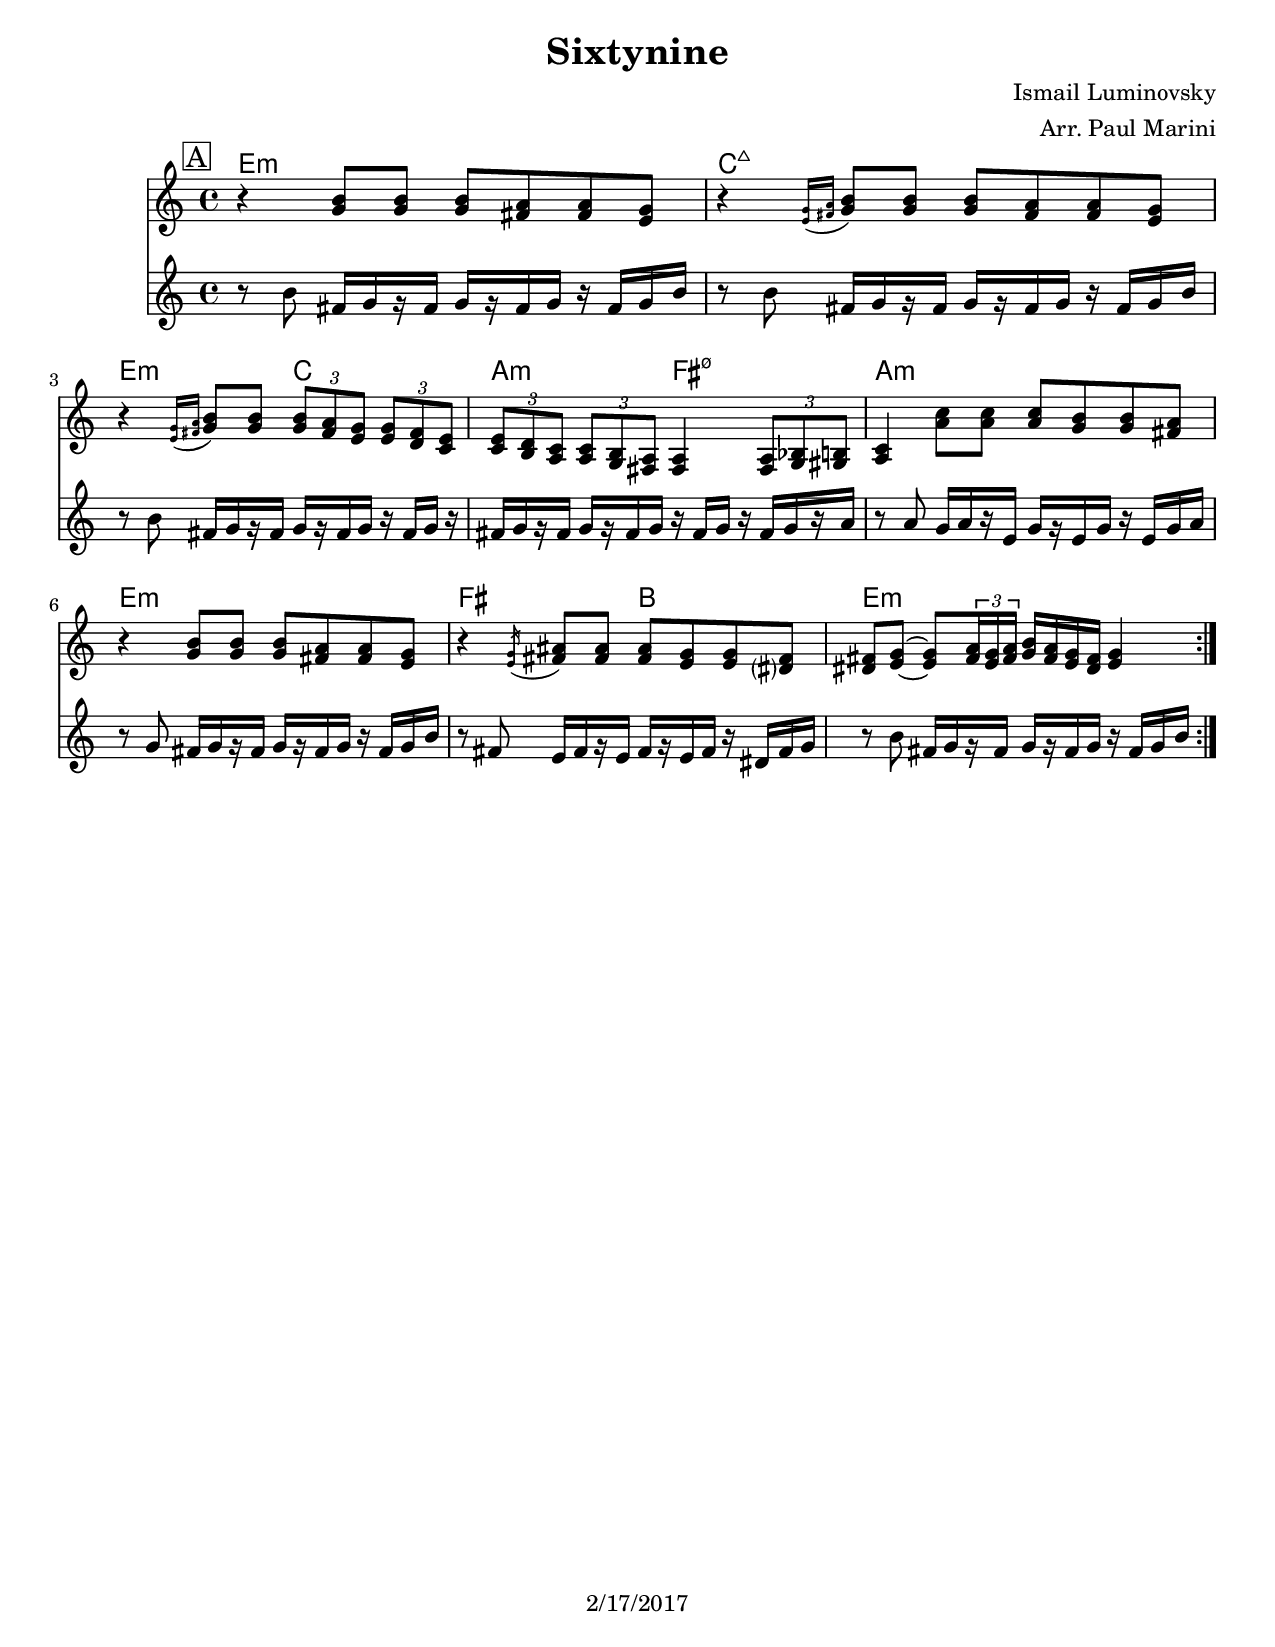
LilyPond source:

\version "2.16.2"

\header {
	title = "Sixtynine"
	composer = "Ismail Luminovsky"
	arranger = "Arr. Paul Marini"
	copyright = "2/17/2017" %date of latest edits
}
\paper {
  #(set-paper-size "letter")
  }


slash = {
	\override NoteHead #'style = #'slash
	\override Stem #'transparent = ##t
}

noslash = {
	\revert NoteHead #'style
	\revert Stem #'transparent
}

test = { \relative c' { \tempo 4 = 80 \set Score.markFormatter = #format-mark-box-letters
	\repeat volta 2 {
	}
}
}

	
melody = { \relative c'' { \set Score.markFormatter = #format-mark-box-letters 

	\mark \markup { \box "A" }
	\repeat volta 2 {
		r4 <g b>8 <g b> <g b> <fis a> <fis a> <e g> | r4 \acciaccatura { \tiny <e g>16 <fis a> } \normalsize <g b>8 <g b> <g b> <fis a> <fis a> <e g> |
		r4 \acciaccatura { \tiny <e g>16 <fis a> } \normalsize <g b>8 <g b> \times 2/3 { <g b>8 <fis a> <e g> } \times 2/3 { <e g> <d fis> <c e> } |
		\times 2/3 { <c e>8 <b d> <a c> } \times 2/3 { <a c> <g b> <fis a> } <fis a>4 \times 2/3 { <fis a>8 <g bes> <gis b> } |
		<a c>4 <a' c>8 <a c> <a c> <g b> <g b> <fis a> | r4 <g b>8 <g b> <g b> <fis a> <fis a> <e g> |
		r4 \acciaccatura {\tiny <e g>16 } \normalsize <fis ais>8 <fis ais> <fis ais> <e g> <e g> <dis? fis> |
		<dis fis>8 <e g>~ <e g> \times 2/3 {<fis a>16 <e g> <fis a>} <g b>16 <fis a> <e g> <dis fis> <e g>4 |
		}
}
}

riff = { \relative c'' { \set Score.markFormatter = #format-mark-box-letters 

	\mark \markup { \box "A" }
	\repeat volta 2 {
		r8 b fis16[ g r fis] g[ r fis g] r fis g b |
		r8 b fis16[ g r fis] g[ r fis g] r fis g b |
		r8 b fis16[ g r fis] g[ r fis g] r fis g r |
		fis16[ g r fis] g[ r fis g] r fis[ g] r fis[ g r a] |
		r8 a g16[ a r e] g[ r e g] r e g a |
		r8 g fis16[ g r fis] g[ r fis g] r fis g b |
		r8 fis e16[ fis r e] fis[ r e fis] r dis fis g |
		r8 b fis16[ g r fis] g[ r fis g] r fis g b |
		}
}
}

midbrass = { \relative c { \set Score.markFormatter = #format-mark-box-letters 
	\mark \markup { \box "A" }
	\repeat volta 2 {
		}

}
}

		
changes = { \chordmode { 

% A
e1:min | c:maj7 | e2:min c | a:min fis:m7.5- |
a1:min | e:min | fis2 b | e1:min |

}
}


\book {
	\score { 
	  <<
	    \new ChordNames {
		\set chordChanges = ##t
		\changes
	    }
	    \new Staff { \clef treble
		\melody
	    }
	    \new Staff { \clef treble 
		\riff
	    }
	  >>
	}
}
\book {
	\score { 
	  <<
	    \new ChordNames {
		\set chordChanges = ##t
		\changes
	    }
	    \new Staff { \clef bass 
		\midbrass
	    }
	  >>
	}
%	%Form
%	\markup { \box \column {
%	\line { \bold "Form:" }
%	}}
}
%{
\book {
	\score {
	  <<
		\new Staff {
		  \set Staff.midiInstrument = #"trumpet" \unfoldRepeats
			\melody
		}
		\new Staff {
		  \set Staff.midiInstrument = #"trumpet" \unfoldRepeats
			\midbrass
		}
	  >>
		\midi { }
	}
}
\book {
	\score {
	  <<
		\new Staff {
		  \set Staff.midiInstrument = #"trumpet" \unfoldRepeats
			\test
		}
	  >>
		\midi { }
	}
}
%}
